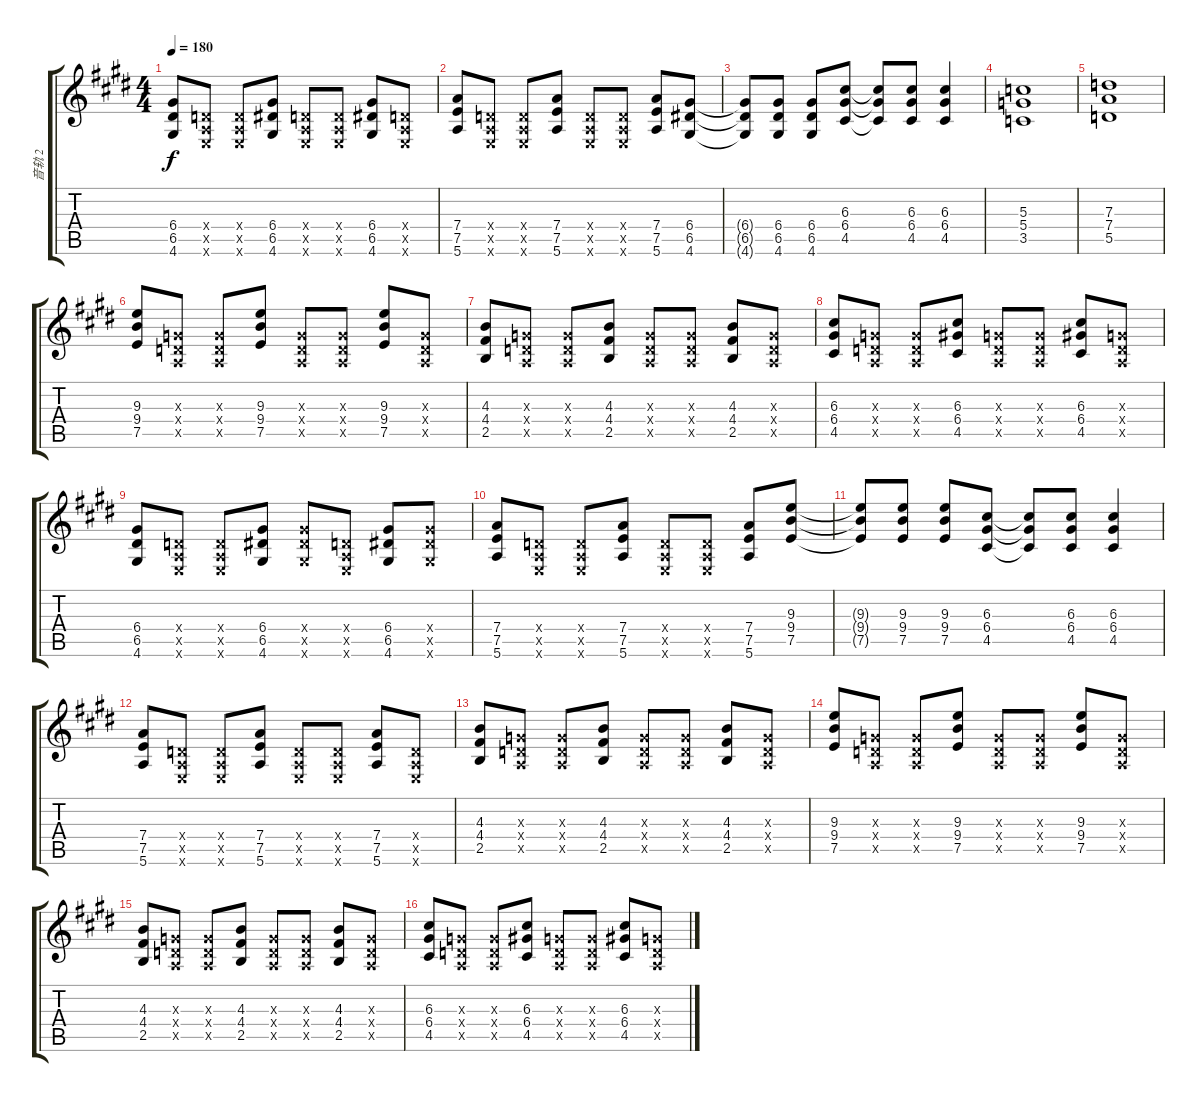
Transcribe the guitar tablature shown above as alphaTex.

\track ("音轨 2" "音轨 2") {instrument distortionguitar}
\staff {score tabs}
\tuning (E4 B3 G3 D3 A2 E2) {hide}
\ts (4 4)
\tempo 180
\clef g2
\ks e
(6.4 6.5 4.6).8{dy f} (0.4{x} 0.5{x} 0.6{x}).8 (0.4{x} 0.5{x} 0.6{x}).8 (6.4 6.5 4.6).8 (0.4{x} 0.5{x} 0.6{x}).8 (0.4{x} 0.5{x} 0.6{x}).8 (6.4 6.5 4.6).8 (0.4{x} 0.5{x} 0.6{x}).8 |
(7.4 7.5 5.6).8 (0.4{x} 0.5{x} 0.6{x}).8 (0.4{x} 0.5{x} 0.6{x}).8 (7.4 7.5 5.6).8 (0.4{x} 0.5{x} 0.6{x}).8 (0.4{x} 0.5{x} 0.6{x}).8 (7.4 7.5 5.6).8 (6.4 6.5 4.6).8 |
(6.4{t} 6.5{t} 4.6{t}).8 (6.4 6.5 4.6).8 (6.4 6.5 4.6).8 (6.3 6.4 4.5).8 (6.3{t} 6.4{t} 4.5{t}).8 (6.3 6.4 4.5).8 (6.3 6.4 4.5).4 |
(5.3 5.4 3.5).1 |
(7.3 7.4 5.5).1 |
(9.3 9.4 7.5).8 (0.3{x} 0.4{x} 0.5{x}).8 (0.3{x} 0.4{x} 0.5{x}).8 (9.3 9.4 7.5).8 (0.3{x} 0.4{x} 0.5{x}).8 (0.3{x} 0.4{x} 0.5{x}).8 (9.3 9.4 7.5).8 (0.3{x} 0.4{x} 0.5{x}).8 |
(4.3 4.4 2.5).8 (0.3{x} 0.4{x} 0.5{x}).8 (0.3{x} 0.4{x} 0.5{x}).8 (4.3 4.4 2.5).8 (0.3{x} 0.4{x} 0.5{x}).8 (0.3{x} 0.4{x} 0.5{x}).8 (4.3 4.4 2.5).8 (0.3{x} 0.4{x} 0.5{x}).8 |
(6.3 6.4 4.5).8 (0.3{x} 0.4{x} 0.5{x}).8 (0.3{x} 0.4{x} 0.5{x}).8 (6.3 6.4 4.5).8 (0.3{x} 0.4{x} 0.5{x}).8 (0.3{x} 0.4{x} 0.5{x}).8 (6.3 6.4 4.5).8 (0.3{x} 0.4{x} 0.5{x}).8 |
(6.4 6.5 4.6).8 (0.4{x} 0.5{x} 0.6{x}).8 (0.4{x} 0.5{x} 0.6{x}).8 (6.4 6.5 4.6).8 (6.4{x} 6.5{x} 4.6{x}).8 (0.4{x} 0.5{x} 0.6{x}).8 (6.4 6.5 4.6).8 (6.4{x} 6.5{x} 4.6{x}).8 |
(7.4 7.5 5.6).8 (0.4{x} 0.5{x} 0.6{x}).8 (0.4{x} 0.5{x} 0.6{x}).8 (7.4 7.5 5.6).8 (0.4{x} 0.5{x} 0.6{x}).8 (0.4{x} 0.5{x} 0.6{x}).8 (7.4 7.5 5.6).8 (9.3 9.4 7.5).8 |
(9.3{t} 9.4{t} 7.5{t}).8 (9.3 9.4 7.5).8 (9.3 9.4 7.5).8 (6.3 6.4 4.5).8 (6.3{t} 6.4{t} 4.5{t}).8 (6.3 6.4 4.5).8 (6.3 6.4 4.5).4 |
(7.4 7.5 5.6).8 (0.4{x} 0.5{x} 0.6{x}).8 (0.4{x} 0.5{x} 0.6{x}).8 (7.4 7.5 5.6).8 (0.4{x} 0.5{x} 0.6{x}).8 (0.4{x} 0.5{x} 0.6{x}).8 (7.4 7.5 5.6).8 (0.4{x} 0.5{x} 0.6{x}).8 |
(4.3 4.4 2.5).8 (0.3{x} 0.4{x} 0.5{x}).8 (0.3{x} 0.4{x} 0.5{x}).8 (4.3 4.4 2.5).8 (0.3{x} 0.4{x} 0.5{x}).8 (0.3{x} 0.4{x} 0.5{x}).8 (4.3 4.4 2.5).8 (0.3{x} 0.4{x} 0.5{x}).8 |
(9.3 9.4 7.5).8 (0.3{x} 0.4{x} 0.5{x}).8 (0.3{x} 0.4{x} 0.5{x}).8 (9.3 9.4 7.5).8 (0.3{x} 0.4{x} 0.5{x}).8 (0.3{x} 0.4{x} 0.5{x}).8 (9.3 9.4 7.5).8 (0.3{x} 0.4{x} 0.5{x}).8 |
(4.3 4.4 2.5).8 (0.3{x} 0.4{x} 0.5{x}).8 (0.3{x} 0.4{x} 0.5{x}).8 (4.3 4.4 2.5).8 (0.3{x} 0.4{x} 0.5{x}).8 (0.3{x} 0.4{x} 0.5{x}).8 (4.3 4.4 2.5).8 (0.3{x} 0.4{x} 0.5{x}).8 |
(6.3 6.4 4.5).8 (0.3{x} 0.4{x} 0.5{x}).8 (0.3{x} 0.4{x} 0.5{x}).8 (6.3 6.4 4.5).8 (0.3{x} 0.4{x} 0.5{x}).8 (0.3{x} 0.4{x} 0.5{x}).8 (6.3 6.4 4.5).8 (0.3{x} 0.4{x} 0.5{x}).8
